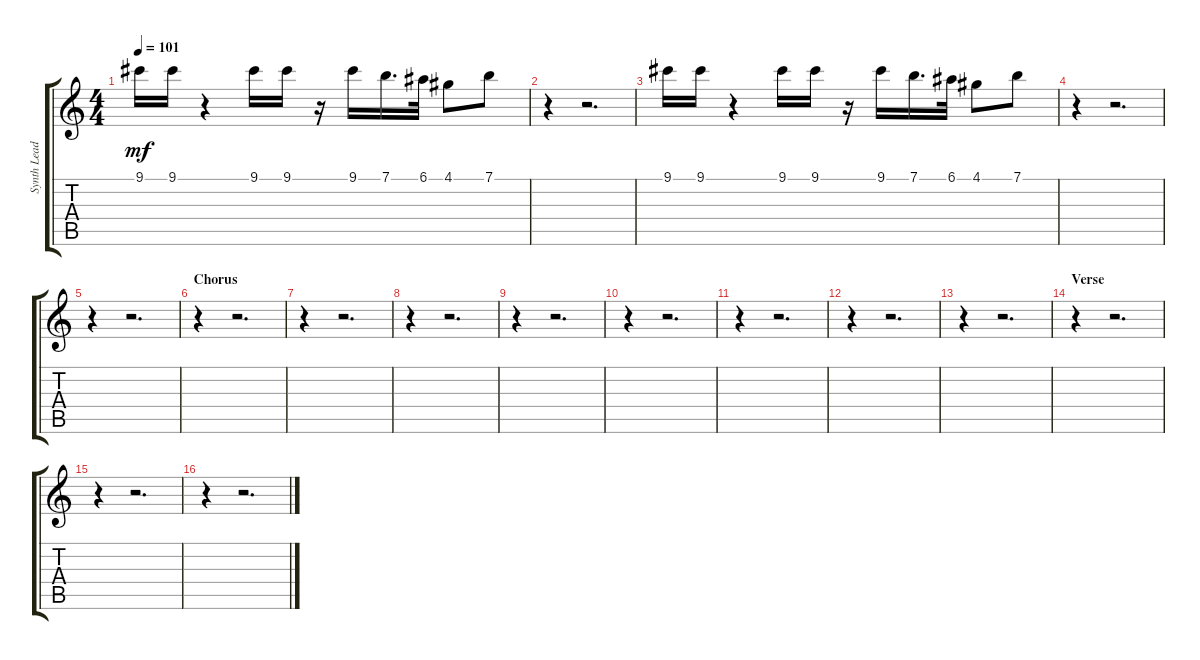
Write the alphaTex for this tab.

\track ("Synth Lead" "Synth Lead") {instrument electricguitarclean}
\staff {score tabs}
\tuning (E4 B3 G3 D3 A2 E2) {hide}
\ts (4 4)
\tempo 101
\clef g2
\ks c
9.1.16{dy mf} 9.1.16 r.4 9.1.16 9.1.16 r.16 9.1.16 7.1.16{d} 6.1.32 4.1.8 7.1.8 |
r.4 r.2{d} |
9.1.16 9.1.16 r.4 9.1.16 9.1.16 r.16 9.1.16 7.1.16{d} 6.1.32 4.1.8 7.1.8 |
r.4 r.2{d} |
r.4 r.2{d} |
\section ("" "Chorus")
r.4 r.2{d} |
r.4 r.2{d} |
r.4 r.2{d} |
r.4 r.2{d} |
r.4 r.2{d} |
r.4 r.2{d} |
r.4 r.2{d} |
r.4 r.2{d} |
\section ("" "Verse")
r.4 r.2{d} |
r.4 r.2{d} |
r.4 r.2{d}
